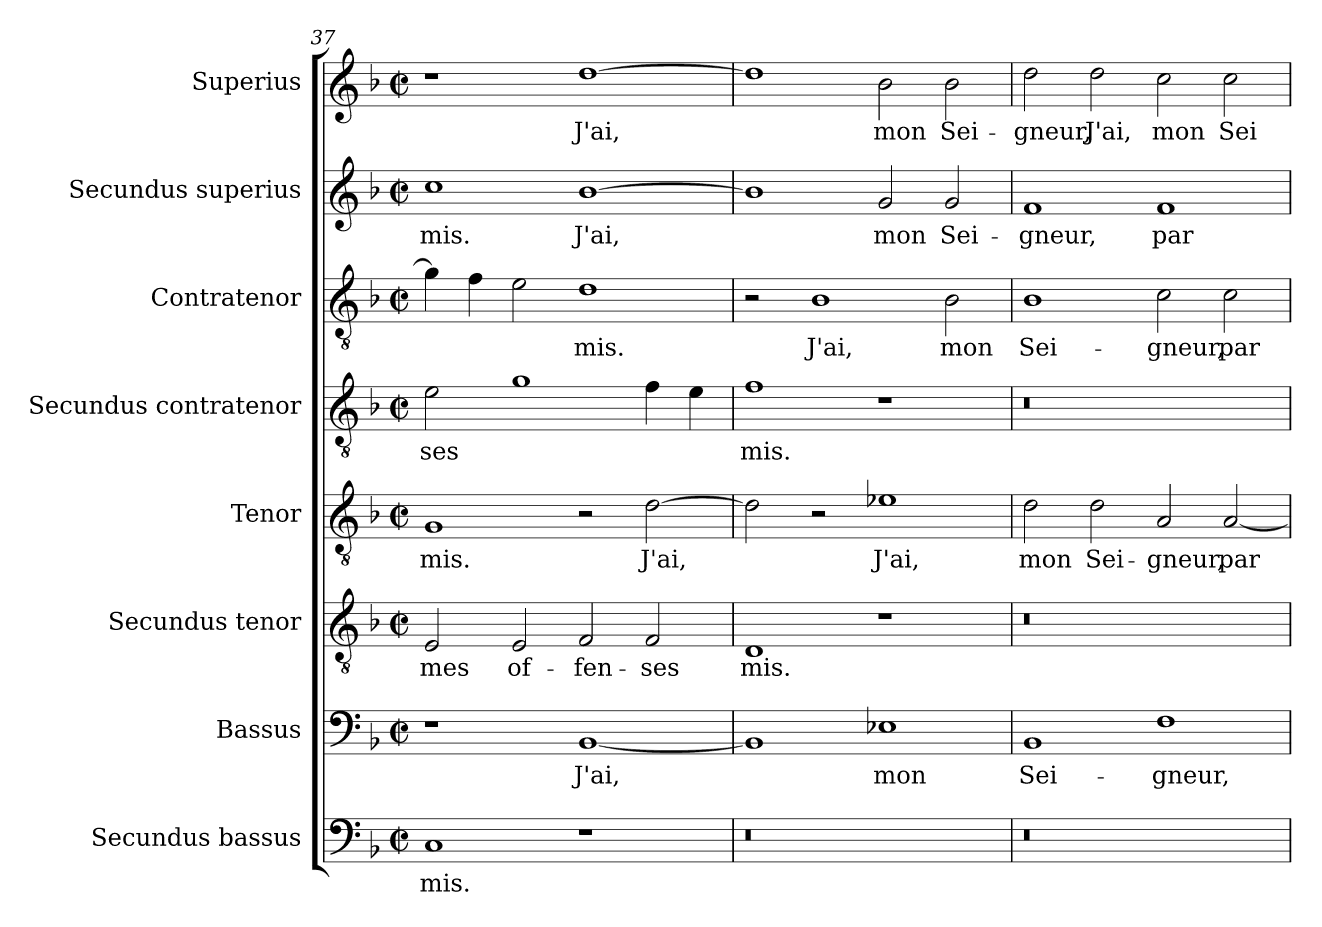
**kern	**text	**kern	**text	**kern	**text	**kern	**text	**kern	**text	**kern	**text	**kern	**text	**kern	**text
*part8	*part8	*part7	*part7	*part6	*part6	*part5	*part5	*part4	*part4	*part3	*part3	*part2	*part2	*part1	*part1
*staff8	*staff8	*staff7	*staff7	*staff6	*staff6	*staff5	*staff5	*staff4	*staff4	*staff3	*staff3	*staff2	*staff2	*staff1	*staff1
*I"Secundus bassus	*	*I"Bassus	*	*I"Secundus tenor	*	*I"Tenor	*	*I"Secundus contratenor	*	*I"Contratenor	*	*I"Secundus superius	*	*I"Superius	*
*clefF4	*	*clefF4	*	*clefGv2	*	*clefGv2	*	*clefGv2	*	*clefGv2	*	*clefG2	*	*clefG2	*
*k[b-]	*	*k[b-]	*	*k[b-]	*	*k[b-]	*	*k[b-]	*	*k[b-]	*	*k[b-]	*	*k[b-]	*
*F:	*	*F:	*	*F:	*	*F:	*	*F:	*	*F:	*	*F:	*	*F:	*
*M2/2	*	*M2/2	*	*M2/2	*	*M2/2	*	*M2/2	*	*M2/2	*	*M2/2	*	*M2/2	*
*met(c|)	*	*met(c|)	*	*met(c|)	*	*met(c|)	*	*met(c|)	*	*met(c|)	*	*met(c|)	*	*met(c|)	*
=37	=37	=37	=37	=37	=37	=37	=37	=37	=37	=37	=37	=37	=37	=37	=37
1C/	mis.	1r	.	2E/	mes	1G/	mis.	2e\	-ses	4g\]	.	1cc\	mis.	1r	.
.	.	.	.	.	.	.	.	.	.	4f\	.	.	.	.	.
.	.	.	.	2E/	of-	.	.	1g\	.	2e\	.	.	.	.	.
1r	.	[1BB-/	J'ai,	2F/	-fen-	2r	.	.	.	1d\	mis.	[1b-\	J'ai,	[1dd\	J'ai,
.	.	.	.	2F/	-ses	[2d\	J'ai,	4f\	.	.	.	.	.	.	.
.	.	.	.	.	.	.	.	4e\	.	.	.	.	.	.	.
=38	=38	=38	=38	=38	=38	=38	=38	=38	=38	=38	=38	=38	=38	=38	=38
!LO:N:vis=0	!	!	!	!	!	!	!	!	!	!	!	!	!	!	!
1r	.	1BB-/]	.	1D/	mis.	2d\]	.	1f\	mis.	2r	.	1b-\]	.	1dd\]	.
.	.	.	.	.	.	2r	.	.	.	1B-\	J'ai,	.	.	.	.
1ryy	.	1E-X\	mon	1r	.	1e-X\	J'ai,	1r	.	.	.	2g/	mon	2b-\	mon
.	.	.	.	.	.	.	.	.	.	2B-\	mon	2g/	Sei-	2b-\	Sei-
!!LO:PB:g=z
=39	=39	=39	=39	=39	=39	=39	=39	=39	=39	=39	=39	=39	=39	=39	=39
!LO:N:vis=0	!	!	!	!LO:N:vis=0	!	!	!	!LO:N:vis=0	!	!	!	!	!	!	!
1r	.	1BB-/	Sei-	1r	.	2d\	mon	1r	.	1B-\	Sei-	1f/	-gneur,	2dd\	-gneur,
.	.	.	.	.	.	2d\	Sei-	.	.	.	.	.	.	2dd\	J'ai,
1ryy	.	1F\	-gneur,	1ryy	.	2A/	-gneur,	1ryy	.	2c\	-gneur,	1f/	par	2cc\	mon
.	.	.	.	.	.	[2A/	par	.	.	2c\	par	.	.	2cc\	Sei-
=	=	=	=	=	=	=	=	=	=	=	=	=	=	=	=
*-	*-	*-	*-	*-	*-	*-	*-	*-	*-	*-	*-	*-	*-	*-	*-
